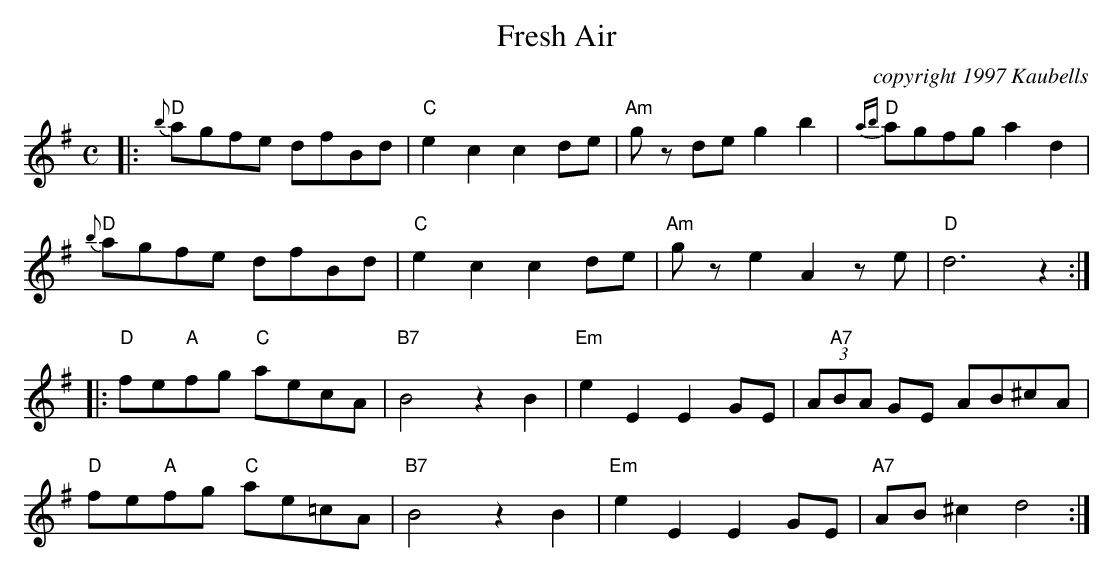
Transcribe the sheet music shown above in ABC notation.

X:1
T:Fresh Air
C:copyright 1997 Kaubells
E:14                   % note spacing
M:C
K:DMix
|:{b}"D"agfe dfBd|"C"e2c2c2de|"Am"gz de g2b2|{ab}"D"agfg a2d2|
{b}"D"agfe dfBd|"C"e2c2c2de|"Am"gz e2 A2 ze|"D"d6 z2:|
|:"D"fe"A"fg "C"aecA|"B7"B4 z2 B2|"Em"e2E2E2GE|(3A"A7"BA GE AB^cA|
"D"fe"A"fg "C"ae=cA|"B7"B4 z2 B2|"Em"e2E2E2GE|"A7"AB^c2d4:|
